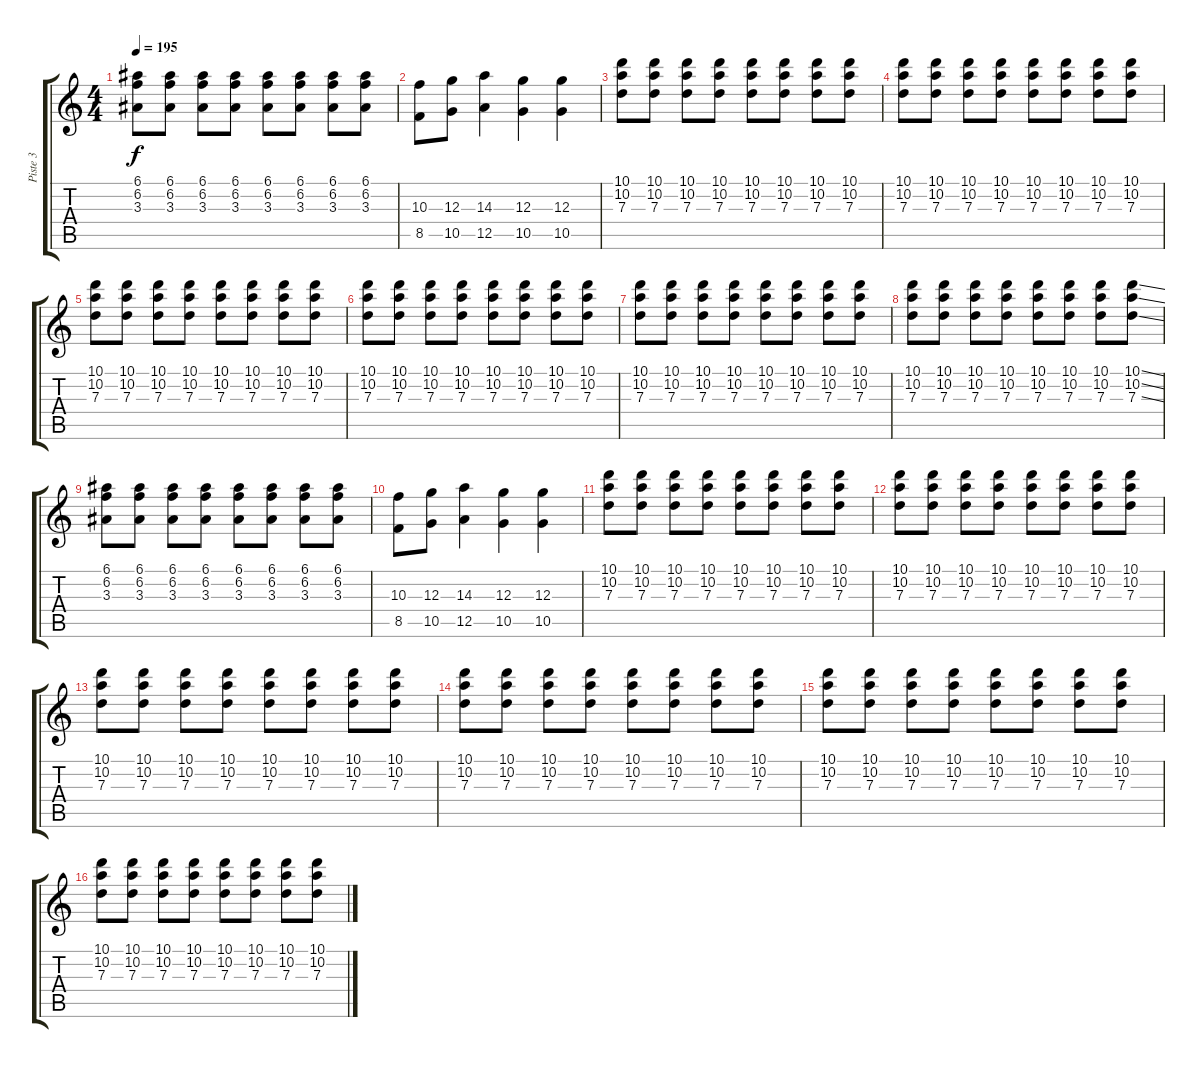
\track ("Piste 3" "Piste 3") {instrument overdrivenguitar}
\staff {score tabs}
\tuning (E4 B3 G3 D3 A2 D2) {hide}
\ts (4 4)
\tempo 195
\clef g2
\ks c
(6.1 6.2 3.3).8{dy f} (6.1 6.2 3.3).8 (6.1 6.2 3.3).8 (6.1 6.2 3.3).8 (6.1 6.2 3.3).8 (6.1 6.2 3.3).8 (6.1 6.2 3.3).8 (6.1 6.2 3.3).8 |
(10.3 8.5).8 (12.3 10.5).8 (14.3 12.5).4 (12.3 10.5).4 (12.3 10.5).4 |
(10.1 10.2 7.3).8 (10.1 10.2 7.3).8 (10.1 10.2 7.3).8 (10.1 10.2 7.3).8 (10.1 10.2 7.3).8 (10.1 10.2 7.3).8 (10.1 10.2 7.3).8 (10.1 10.2 7.3).8 |
(10.1 10.2 7.3).8 (10.1 10.2 7.3).8 (10.1 10.2 7.3).8 (10.1 10.2 7.3).8 (10.1 10.2 7.3).8 (10.1 10.2 7.3).8 (10.1 10.2 7.3).8 (10.1 10.2 7.3).8 |
(10.1 10.2 7.3).8 (10.1 10.2 7.3).8 (10.1 10.2 7.3).8 (10.1 10.2 7.3).8 (10.1 10.2 7.3).8 (10.1 10.2 7.3).8 (10.1 10.2 7.3).8 (10.1 10.2 7.3).8 |
(10.1 10.2 7.3).8 (10.1 10.2 7.3).8 (10.1 10.2 7.3).8 (10.1 10.2 7.3).8 (10.1 10.2 7.3).8 (10.1 10.2 7.3).8 (10.1 10.2 7.3).8 (10.1 10.2 7.3).8 |
(10.1 10.2 7.3).8 (10.1 10.2 7.3).8 (10.1 10.2 7.3).8 (10.1 10.2 7.3).8 (10.1 10.2 7.3).8 (10.1 10.2 7.3).8 (10.1 10.2 7.3).8 (10.1 10.2 7.3).8 |
(10.1 10.2 7.3).8 (10.1 10.2 7.3).8 (10.1 10.2 7.3).8 (10.1 10.2 7.3).8 (10.1 10.2 7.3).8 (10.1 10.2 7.3).8 (10.1 10.2 7.3).8 (10.1{ss} 10.2{ss} 7.3{ss}).8 |
(6.1 6.2 3.3).8 (6.1 6.2 3.3).8 (6.1 6.2 3.3).8 (6.1 6.2 3.3).8 (6.1 6.2 3.3).8 (6.1 6.2 3.3).8 (6.1 6.2 3.3).8 (6.1 6.2 3.3).8 |
(10.3 8.5).8 (12.3 10.5).8 (14.3 12.5).4 (12.3 10.5).4 (12.3 10.5).4 |
(10.1 10.2 7.3).8 (10.1 10.2 7.3).8 (10.1 10.2 7.3).8 (10.1 10.2 7.3).8 (10.1 10.2 7.3).8 (10.1 10.2 7.3).8 (10.1 10.2 7.3).8 (10.1 10.2 7.3).8 |
(10.1 10.2 7.3).8 (10.1 10.2 7.3).8 (10.1 10.2 7.3).8 (10.1 10.2 7.3).8 (10.1 10.2 7.3).8 (10.1 10.2 7.3).8 (10.1 10.2 7.3).8 (10.1 10.2 7.3).8 |
(10.1 10.2 7.3).8 (10.1 10.2 7.3).8 (10.1 10.2 7.3).8 (10.1 10.2 7.3).8 (10.1 10.2 7.3).8 (10.1 10.2 7.3).8 (10.1 10.2 7.3).8 (10.1 10.2 7.3).8 |
(10.1 10.2 7.3).8 (10.1 10.2 7.3).8 (10.1 10.2 7.3).8 (10.1 10.2 7.3).8 (10.1 10.2 7.3).8 (10.1 10.2 7.3).8 (10.1 10.2 7.3).8 (10.1 10.2 7.3).8 |
(10.1 10.2 7.3).8 (10.1 10.2 7.3).8 (10.1 10.2 7.3).8 (10.1 10.2 7.3).8 (10.1 10.2 7.3).8 (10.1 10.2 7.3).8 (10.1 10.2 7.3).8 (10.1 10.2 7.3).8 |
(10.1 10.2 7.3).8 (10.1 10.2 7.3).8 (10.1 10.2 7.3).8 (10.1 10.2 7.3).8 (10.1 10.2 7.3).8 (10.1 10.2 7.3).8 (10.1 10.2 7.3).8 (10.1{ss} 10.2{ss} 7.3{ss}).8
